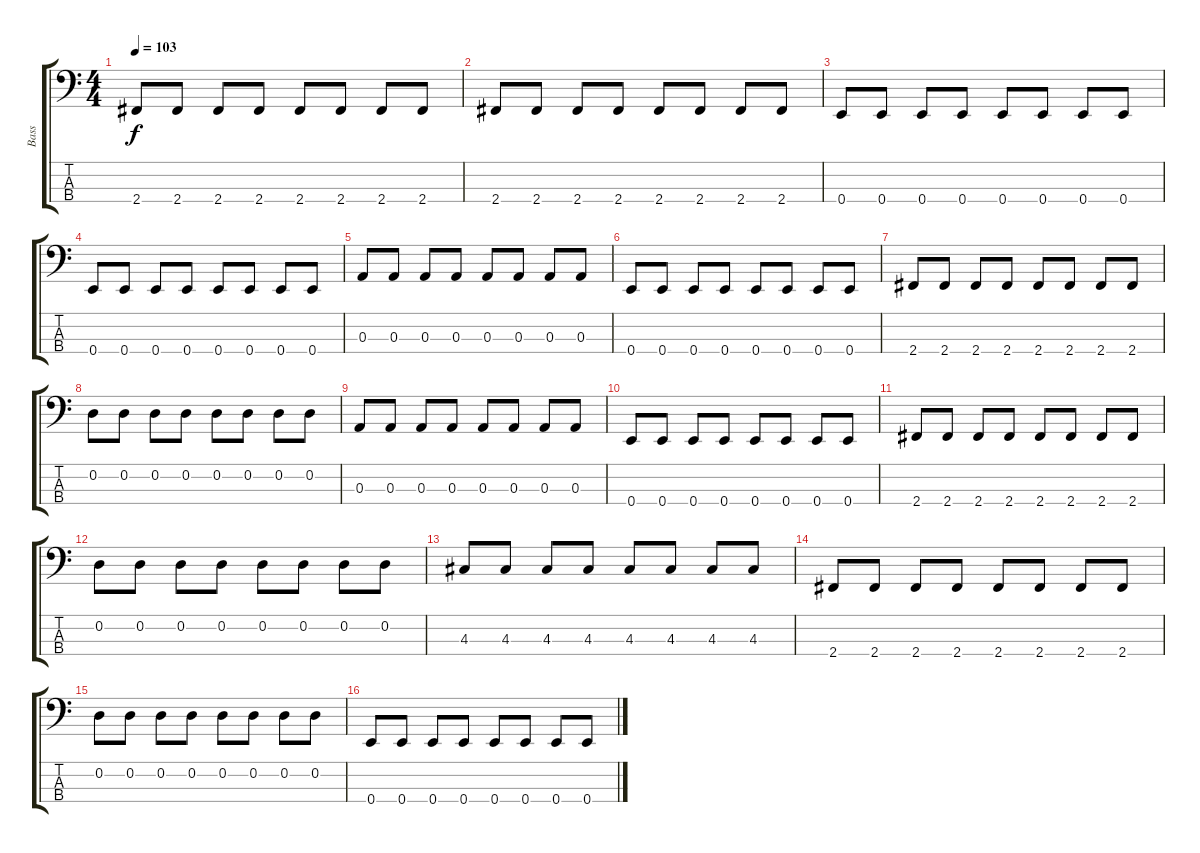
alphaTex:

\track ("Bass" "Bass") {instrument electricbassfinger}
\staff {score tabs}
\tuning (G2 D2 A1 E1) {hide}
\ts (4 4)
\tempo 103
\clef f4
\ks c
2.4.8{dy f instrument electricbassfinger} 2.4.8 2.4.8 2.4.8 2.4.8 2.4.8 2.4.8 2.4.8 |
2.4.8 2.4.8 2.4.8 2.4.8 2.4.8 2.4.8 2.4.8 2.4.8 |
0.4.8 0.4.8 0.4.8 0.4.8 0.4.8 0.4.8 0.4.8 0.4.8 |
0.4.8 0.4.8 0.4.8 0.4.8 0.4.8 0.4.8 0.4.8 0.4.8 |
0.3.8 0.3.8 0.3.8 0.3.8 0.3.8 0.3.8 0.3.8 0.3.8 |
0.4.8 0.4.8 0.4.8 0.4.8 0.4.8 0.4.8 0.4.8 0.4.8 |
2.4.8 2.4.8 2.4.8 2.4.8 2.4.8 2.4.8 2.4.8 2.4.8 |
0.2.8 0.2.8 0.2.8 0.2.8 0.2.8 0.2.8 0.2.8 0.2.8 |
0.3.8 0.3.8 0.3.8 0.3.8 0.3.8 0.3.8 0.3.8 0.3.8 |
0.4.8 0.4.8 0.4.8 0.4.8 0.4.8 0.4.8 0.4.8 0.4.8 |
2.4.8 2.4.8 2.4.8 2.4.8 2.4.8 2.4.8 2.4.8 2.4.8 |
0.2.8 0.2.8 0.2.8 0.2.8 0.2.8 0.2.8 0.2.8 0.2.8 |
4.3.8 4.3.8 4.3.8 4.3.8 4.3.8 4.3.8 4.3.8 4.3.8 |
2.4.8 2.4.8 2.4.8 2.4.8 2.4.8 2.4.8 2.4.8 2.4.8 |
0.2.8 0.2.8 0.2.8 0.2.8 0.2.8 0.2.8 0.2.8 0.2.8 |
0.4.8 0.4.8 0.4.8 0.4.8 0.4.8 0.4.8 0.4.8 0.4.8
